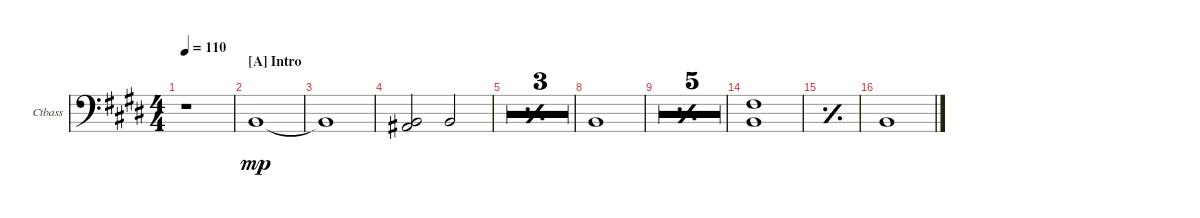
\defaultSystemsLayout 4
\bracketExtendMode groupsimilarinstruments
\firstSystemTrackNameOrientation horizontal
\otherSystemsTrackNameOrientation horizontal
\track ("Contrabass" "Ctbass") {multiBarRest instrument contrabass}
\staff {score}
\tuning (G2 D2 A1 E1)
\ts (4 4)
\beaming (8 2 2 2 2)
\tempo 110
\clef f4
\ks e
r.1{dy mp instrument contrabass} |
\section ("A" "Intro")
2.3.1 |
2.3{t}.1 |
(2.3 6.4).2 2.3.2 |
\simile simple
|
|
\barLineRight lightlight
|
\simile none
2.3.1 |
\simile simple
|
|
|
|
|
\simile none
(2.3 4.2).1 |
\simile simple
|
\simile none
2.3.1
